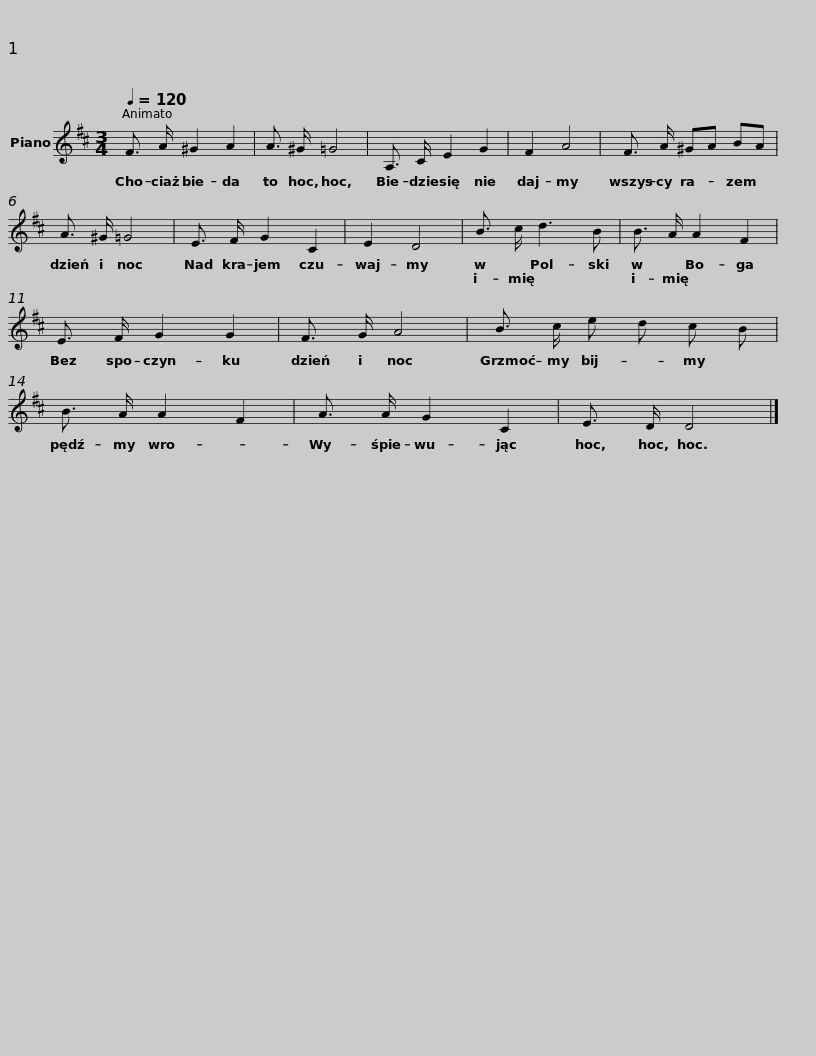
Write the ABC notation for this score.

X:1
L:1/8
Q:1/4=120
M:3/4
I:linebreak $
K:D
V:1 treble
V:1
 F3/2 A/ ^G2 A2 | A3/2 ^G/ =G4 | A,3/2 C/ E2 G2 | F2 A4 | F3/2 A/ ^GA BA | %5
 A3/2 ^G/ =G4 |$ E3/2 F/ G2 C2 | E2 D4 | B3/2 c/ d3 B | B3/2 A/ A2 F2 | %10
 E3/2 F/ G2 G2 | F3/2 G/ A4 |$ B3/2 c/ e d c B | B3/2 A/ A2 F2 | A3/2 A/ G2 C2 | %15
 E3/2 D/ D4 |] %16
